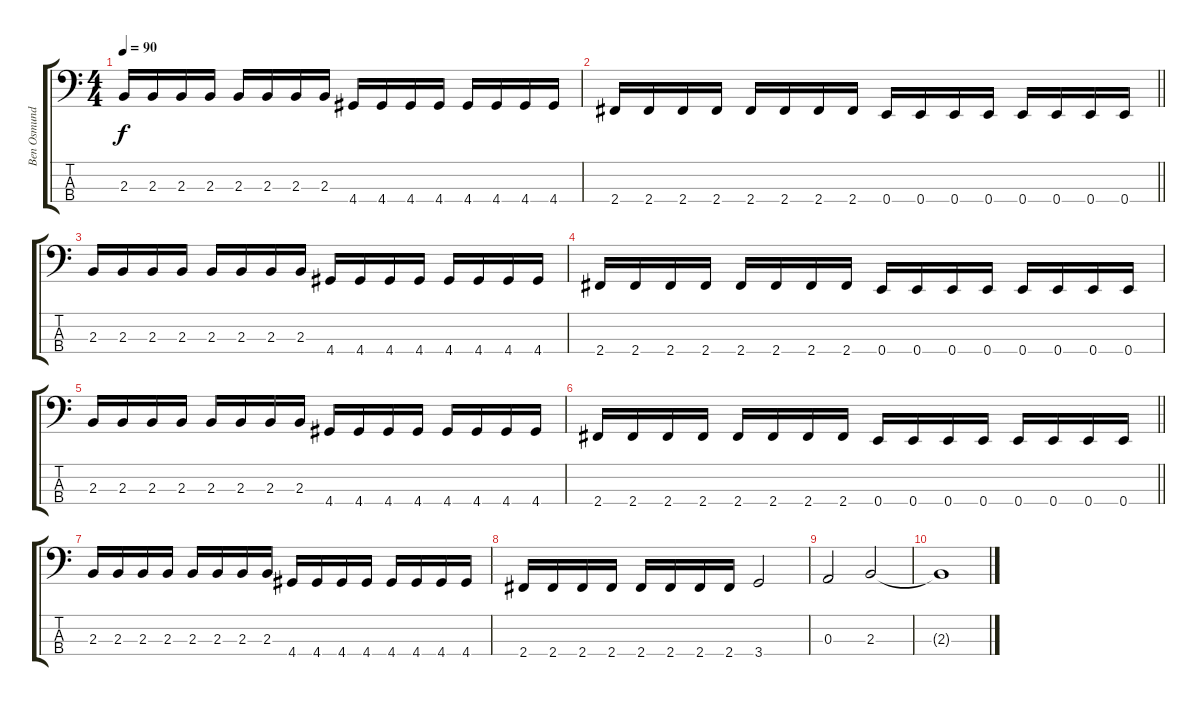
\track ("Ben Osmundson - Bass" "Ben Osmund") {instrument electricbassfinger}
\staff {score tabs}
\tuning (G2 D2 A1 E1) {hide}
\ts (4 4)
\tempo 90
\clef f4
\ks c
2.3.16{dy f} 2.3.16 2.3.16 2.3.16 2.3.16 2.3.16 2.3.16 2.3.16 4.4.16 4.4.16 4.4.16 4.4.16 4.4.16 4.4.16 4.4.16 4.4.16 |
\barLineRight lightlight
2.4.16 2.4.16 2.4.16 2.4.16 2.4.16 2.4.16 2.4.16 2.4.16 0.4.16 0.4.16 0.4.16 0.4.16 0.4.16 0.4.16 0.4.16 0.4.16 |
2.3.16 2.3.16 2.3.16 2.3.16 2.3.16 2.3.16 2.3.16 2.3.16 4.4.16 4.4.16 4.4.16 4.4.16 4.4.16 4.4.16 4.4.16 4.4.16 |
2.4.16 2.4.16 2.4.16 2.4.16 2.4.16 2.4.16 2.4.16 2.4.16 0.4.16 0.4.16 0.4.16 0.4.16 0.4.16 0.4.16 0.4.16 0.4.16 |
2.3.16 2.3.16 2.3.16 2.3.16 2.3.16 2.3.16 2.3.16 2.3.16 4.4.16 4.4.16 4.4.16 4.4.16 4.4.16 4.4.16 4.4.16 4.4.16 |
\barLineRight lightlight
2.4.16 2.4.16 2.4.16 2.4.16 2.4.16 2.4.16 2.4.16 2.4.16 0.4.16 0.4.16 0.4.16 0.4.16 0.4.16 0.4.16 0.4.16 0.4.16 |
2.3.16 2.3.16 2.3.16 2.3.16 2.3.16 2.3.16 2.3.16 2.3.16 4.4.16 4.4.16 4.4.16 4.4.16 4.4.16 4.4.16 4.4.16 4.4.16 |
2.4.16 2.4.16 2.4.16 2.4.16 2.4.16 2.4.16 2.4.16 2.4.16 3.4.2 |
0.3.2 2.3.2 |
2.3{t}.1
